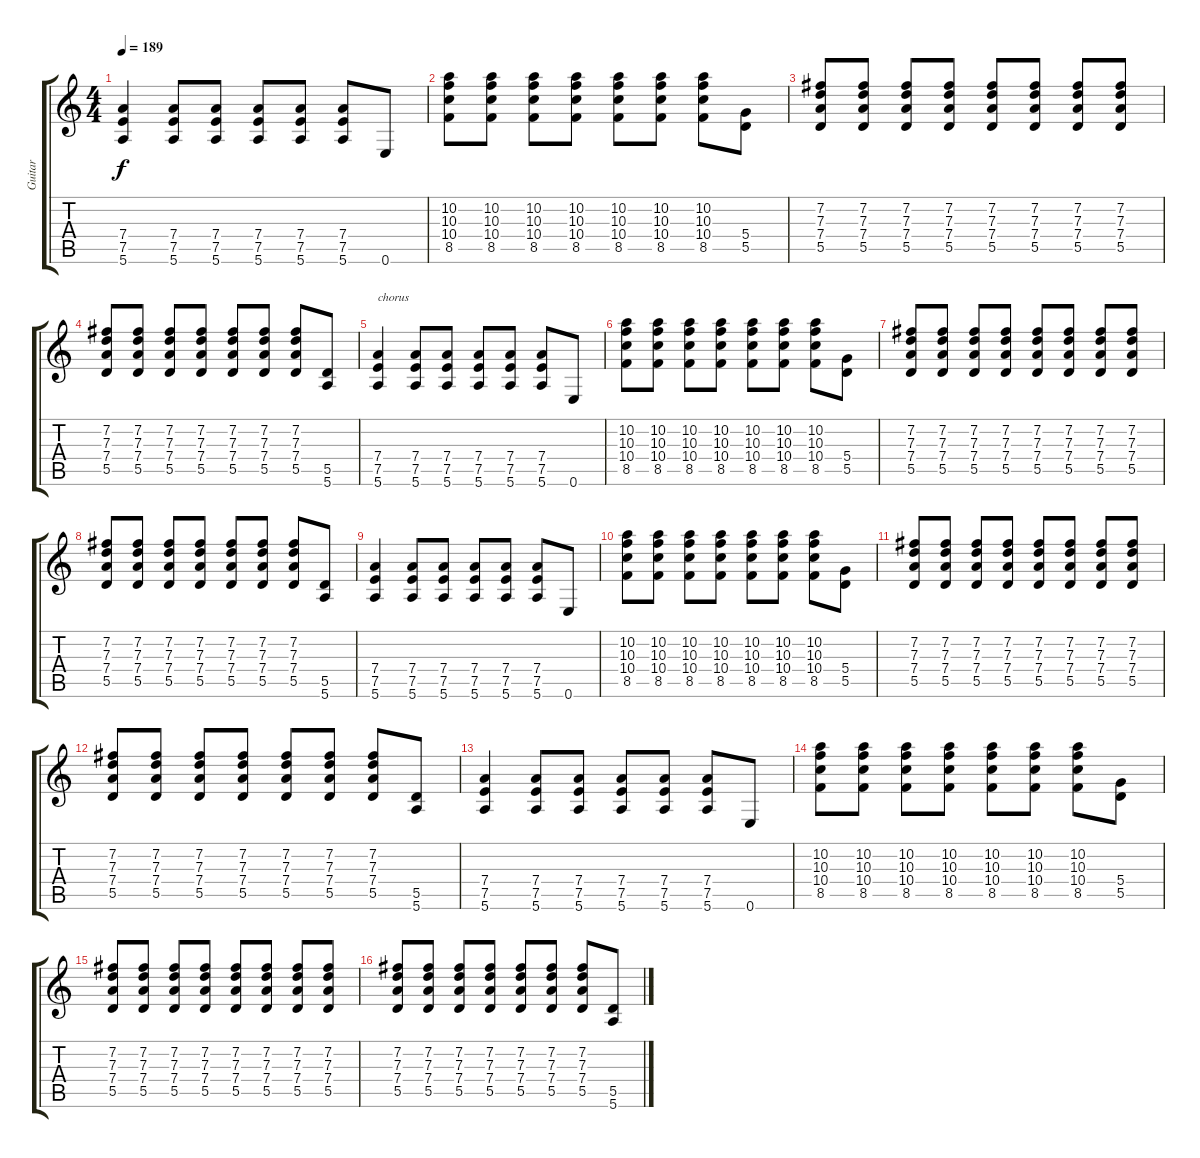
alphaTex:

\track ("Guitar" "Guitar") {instrument distortionguitar}
\staff {score tabs}
\tuning (E4 B3 G3 D3 A2 E2) {hide}
\ts (4 4)
\tempo 189
\clef g2
\ks c
(7.4 7.5 5.6).4{dy f} (7.4 7.5 5.6).8 (7.4 7.5 5.6).8 (7.4 7.5 5.6).8 (7.4 7.5 5.6).8 (7.4 7.5 5.6).8 0.6.8 |
(10.2 10.3 10.4 8.5).8 (10.2 10.3 10.4 8.5).8 (10.2 10.3 10.4 8.5).8 (10.2 10.3 10.4 8.5).8 (10.2 10.3 10.4 8.5).8 (10.2 10.3 10.4 8.5).8 (10.2 10.3 10.4 8.5).8 (5.4 5.5).8 |
(7.2 7.3 7.4 5.5).8 (7.2 7.3 7.4 5.5).8 (7.2 7.3 7.4 5.5).8 (7.2 7.3 7.4 5.5).8 (7.2 7.3 7.4 5.5).8 (7.2 7.3 7.4 5.5).8 (7.2 7.3 7.4 5.5).8 (7.2 7.3 7.4 5.5).8 |
(7.2 7.3 7.4 5.5).8 (7.2 7.3 7.4 5.5).8 (7.2 7.3 7.4 5.5).8 (7.2 7.3 7.4 5.5).8 (7.2 7.3 7.4 5.5).8 (7.2 7.3 7.4 5.5).8 (7.2 7.3 7.4 5.5).8 (5.5 5.6).8 |
(7.4 7.5 5.6).4{txt "chorus"} (7.4 7.5 5.6).8 (7.4 7.5 5.6).8 (7.4 7.5 5.6).8 (7.4 7.5 5.6).8 (7.4 7.5 5.6).8 0.6.8 |
(10.2 10.3 10.4 8.5).8 (10.2 10.3 10.4 8.5).8 (10.2 10.3 10.4 8.5).8 (10.2 10.3 10.4 8.5).8 (10.2 10.3 10.4 8.5).8 (10.2 10.3 10.4 8.5).8 (10.2 10.3 10.4 8.5).8 (5.4 5.5).8 |
(7.2 7.3 7.4 5.5).8 (7.2 7.3 7.4 5.5).8 (7.2 7.3 7.4 5.5).8 (7.2 7.3 7.4 5.5).8 (7.2 7.3 7.4 5.5).8 (7.2 7.3 7.4 5.5).8 (7.2 7.3 7.4 5.5).8 (7.2 7.3 7.4 5.5).8 |
(7.2 7.3 7.4 5.5).8 (7.2 7.3 7.4 5.5).8 (7.2 7.3 7.4 5.5).8 (7.2 7.3 7.4 5.5).8 (7.2 7.3 7.4 5.5).8 (7.2 7.3 7.4 5.5).8 (7.2 7.3 7.4 5.5).8 (5.5 5.6).8 |
(7.4 7.5 5.6).4 (7.4 7.5 5.6).8 (7.4 7.5 5.6).8 (7.4 7.5 5.6).8 (7.4 7.5 5.6).8 (7.4 7.5 5.6).8 0.6.8 |
(10.2 10.3 10.4 8.5).8 (10.2 10.3 10.4 8.5).8 (10.2 10.3 10.4 8.5).8 (10.2 10.3 10.4 8.5).8 (10.2 10.3 10.4 8.5).8 (10.2 10.3 10.4 8.5).8 (10.2 10.3 10.4 8.5).8 (5.4 5.5).8 |
(7.2 7.3 7.4 5.5).8 (7.2 7.3 7.4 5.5).8 (7.2 7.3 7.4 5.5).8 (7.2 7.3 7.4 5.5).8 (7.2 7.3 7.4 5.5).8 (7.2 7.3 7.4 5.5).8 (7.2 7.3 7.4 5.5).8 (7.2 7.3 7.4 5.5).8 |
(7.2 7.3 7.4 5.5).8 (7.2 7.3 7.4 5.5).8 (7.2 7.3 7.4 5.5).8 (7.2 7.3 7.4 5.5).8 (7.2 7.3 7.4 5.5).8 (7.2 7.3 7.4 5.5).8 (7.2 7.3 7.4 5.5).8 (5.5 5.6).8 |
(7.4 7.5 5.6).4 (7.4 7.5 5.6).8 (7.4 7.5 5.6).8 (7.4 7.5 5.6).8 (7.4 7.5 5.6).8 (7.4 7.5 5.6).8 0.6.8 |
(10.2 10.3 10.4 8.5).8 (10.2 10.3 10.4 8.5).8 (10.2 10.3 10.4 8.5).8 (10.2 10.3 10.4 8.5).8 (10.2 10.3 10.4 8.5).8 (10.2 10.3 10.4 8.5).8 (10.2 10.3 10.4 8.5).8 (5.4 5.5).8 |
(7.2 7.3 7.4 5.5).8 (7.2 7.3 7.4 5.5).8 (7.2 7.3 7.4 5.5).8 (7.2 7.3 7.4 5.5).8 (7.2 7.3 7.4 5.5).8 (7.2 7.3 7.4 5.5).8 (7.2 7.3 7.4 5.5).8 (7.2 7.3 7.4 5.5).8 |
(7.2 7.3 7.4 5.5).8 (7.2 7.3 7.4 5.5).8 (7.2 7.3 7.4 5.5).8 (7.2 7.3 7.4 5.5).8 (7.2 7.3 7.4 5.5).8 (7.2 7.3 7.4 5.5).8 (7.2 7.3 7.4 5.5).8 (5.5 5.6).8
